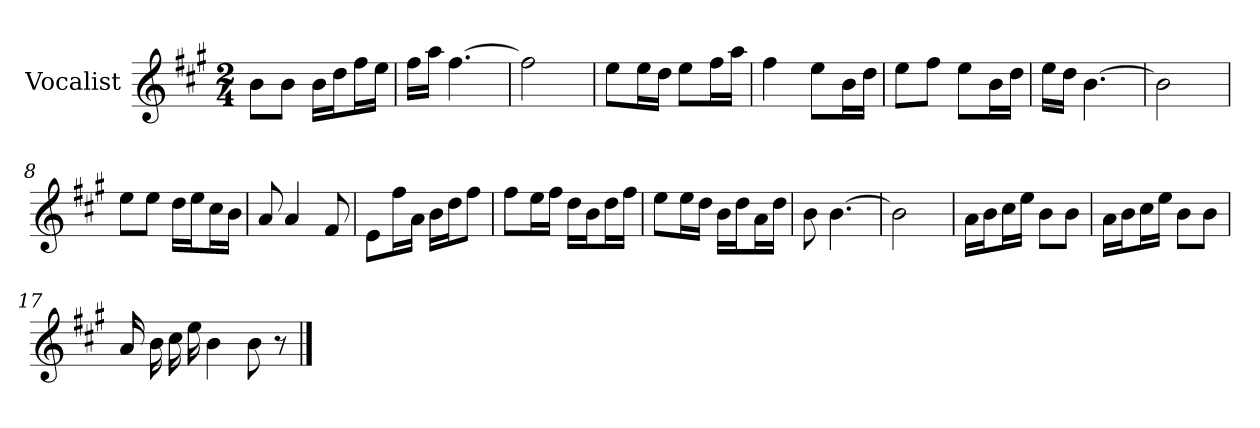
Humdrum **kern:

**kern
*part1
*staff1
*I"Vocalist
*k[f#c#g#]
*A:
*M2/4
=
8bL
8bJ
16bLL
16ddJ
16ff#L
16eeJJ
=1
16ff#LL
16aaJJ
[4.ff#
=2
2ff#]
=3
8eeL
16eeL
16ddJJ
8eeL
16ff#L
16aaJJ
=4
4ff#
8eeL
16bL
16ddJJ
=5
8eeL
8ff#J
8eeL
16bL
16ddJJ
=6
16eeLL
16ddJJ
[4.b
=7
2b]
=8
8eeL
8eeJ
16ddLL
16eeJ
16cc#L
16bJJ
=9
8a
4a
8f#
=10
8eL
16ff#L
16aJJ
16bLL
16ddJ
8ff#J
=11
8ff#L
16eeL
16ff#JJ
16ddLL
16bJ
16ddL
16ff#JJ
=12
8eeL
16eeL
16ddJJ
16bLL
16ddJ
16aL
16ddJJ
=13
8b
[4.b
=14
2b]
=15
16aLL
16bJ
16cc#L
16eeJJ
8bL
8bJ
=16
16aLL
16bJ
16cc#L
16eeJJ
8bL
8bJ
=17
16a
16b
16cc#
16ee
4b
8b
8r
==
*-
